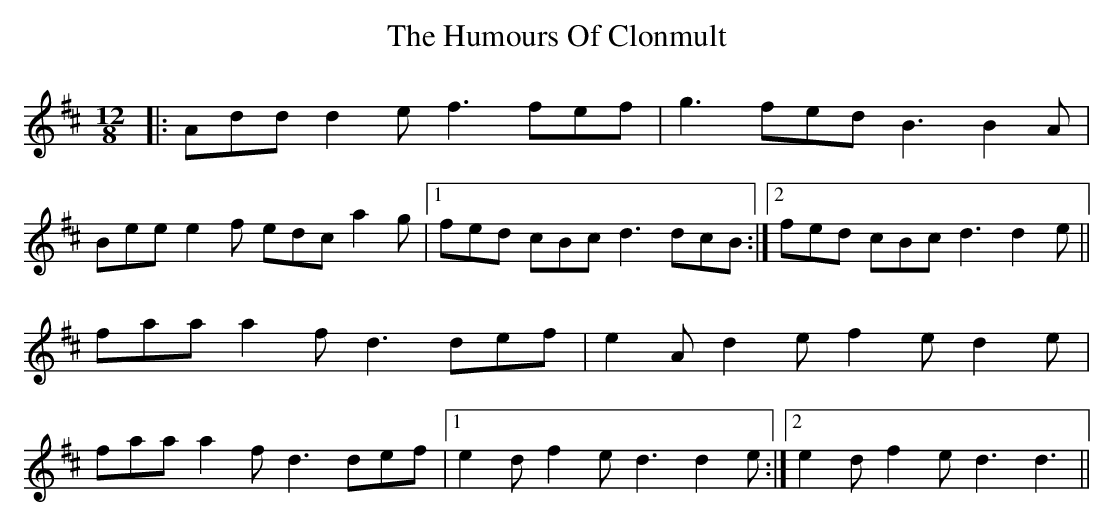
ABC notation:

X:1
T: The Humours Of Clonmult
M: 12/8
L: 1/8
K: Dmaj
|:Add d2 e f3 fef|g3 fed B3 B2 A|
Bee e2 f edc a2 g|1 fed cBc d3 dcB:|2 fed cBc d3 d2 e||
faa a2 f d3 def|e2 A d2 e f2 e d2 e|
faa a2 f d3 def|1 e2 d f2 e d3 d2 e:|2 e2 d f2 e d3 d3||
